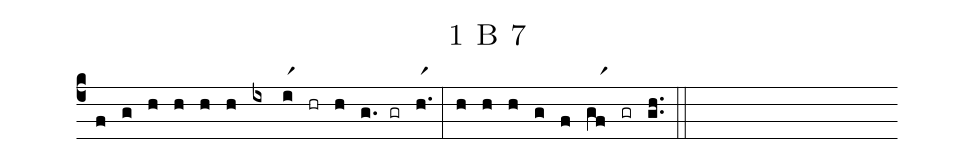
name: 1 B 7;
%%
(c4) (f)(g)(h) (h)(h)(h) (ix)(ir1)(hr)(h)(g.)(gr)(h.r1) (:) (h)(h)(h) (g)(f) (gfr1) (gr) (g.h.) (::)
